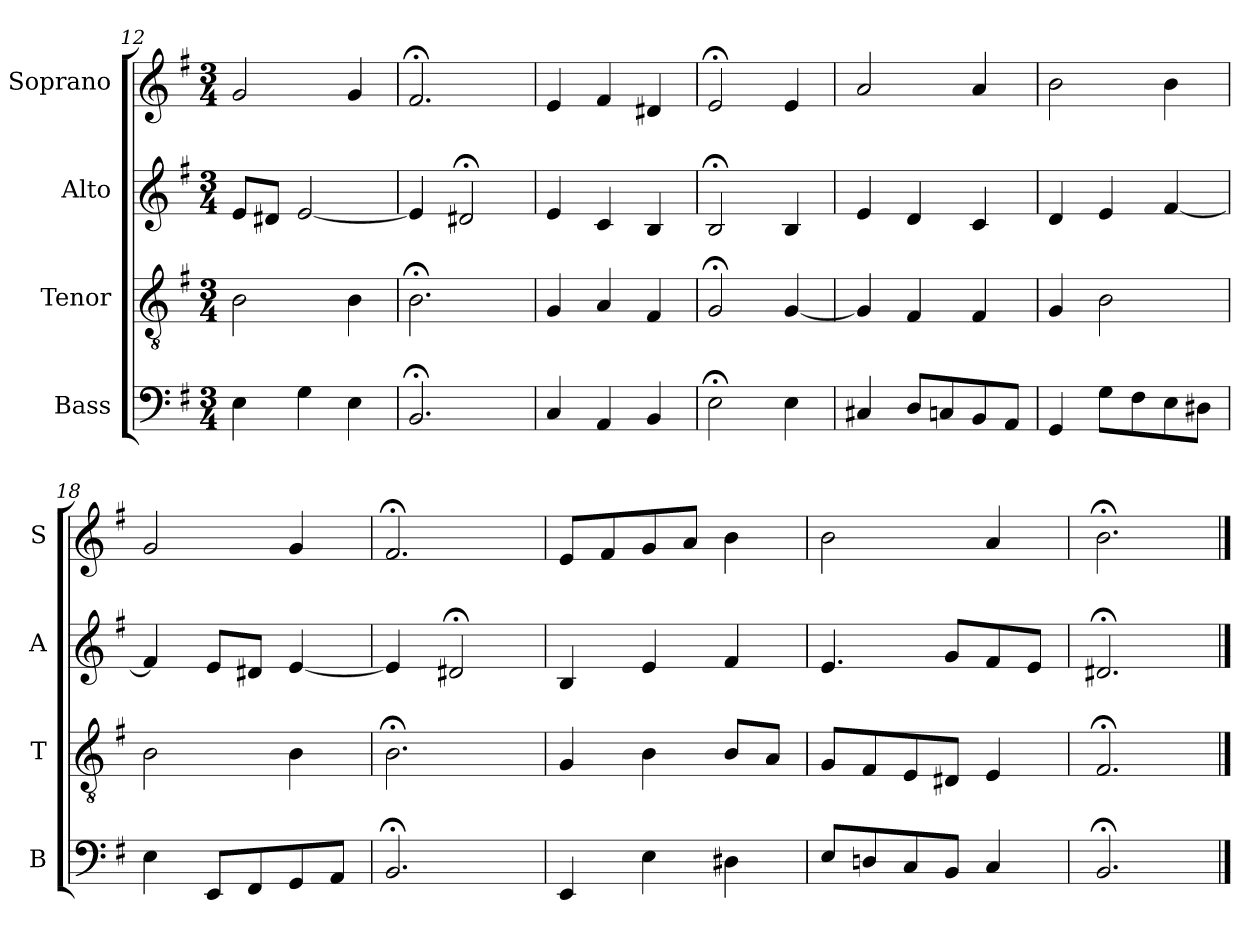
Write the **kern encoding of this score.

**kern	**kern	**kern	**kern
*part4	*part3	*part2	*part1
*staff4	*staff3	*staff2	*staff1
*I"Bass	*I"Tenor	*I"Alto	*I"Soprano
*I'B	*I'T	*I'A	*I'S
*clefF4	*clefGv2	*clefG2	*clefG2
*k[f#]	*k[f#]	*k[f#]	*k[f#]
*e:	*e:	*e:	*e:
*M3/4	*M3/4	*M3/4	*M3/4
=12	=12	=12	=12
4E	2B	8eL	2g
.	.	8d#XJ	.
4G	.	[2e	.
4E	4B	.	4g
=13	=13	=13	=13
2.BB;<	2.B;<	4e]	2.f#;<
.	.	2d#X;<	.
=14	=14	=14	=14
4C	4G	4e	4e
4AA	4A	4c	4f#
4BB	4F#	4B	4d#X
=15	=15	=15	=15
2E;<	2G;<	2B;<	2e;<
4E	[4G	4B	4e
=16	=16	=16	=16
4C#X	4G]	4e	2a
8DL	4F#i	4d	.
8Cn	.	.	.
8BB	4F#i	4ci	4a
8AAJ	.	.	.
=17	=17	=17	=17
4GG	4Gi	4di	2b
8GL	2B	4e	.
8F#	.	.	.
8E	.	[4f#	4b
8D#XJ	.	.	.
=18	=18	=18	=18
4E	2B	4f#]	2g
8EEL	.	8eL	.
8FF#	.	8d#XJ	.
8GG	4B	[4e	4g
8AAJ	.	.	.
=19	=19	=19	=19
2.BB;<	2.B;<	4e]	2.f#;<
.	.	2d#X;<	.
=20	=20	=20	=20
4EE	4G	4B	8eL
.	.	.	8f#
4E	4B	4e	8g
.	.	.	8aJ
4D#X	8BL	4f#	4b
.	8AJ	.	.
=21	=21	=21	=21
8EL	8GL	4.e	2b
8Dn	8F#	.	.
8C	8E	.	.
8BBJ	8D#XJ	8gL	.
4C	4E	8f#	4a
.	.	8eJ	.
=22	=22	=22	=22
2.BB;<	2.F#;<	2.d#X;<	2.b;<
==	==	==	==
*-	*-	*-	*-
